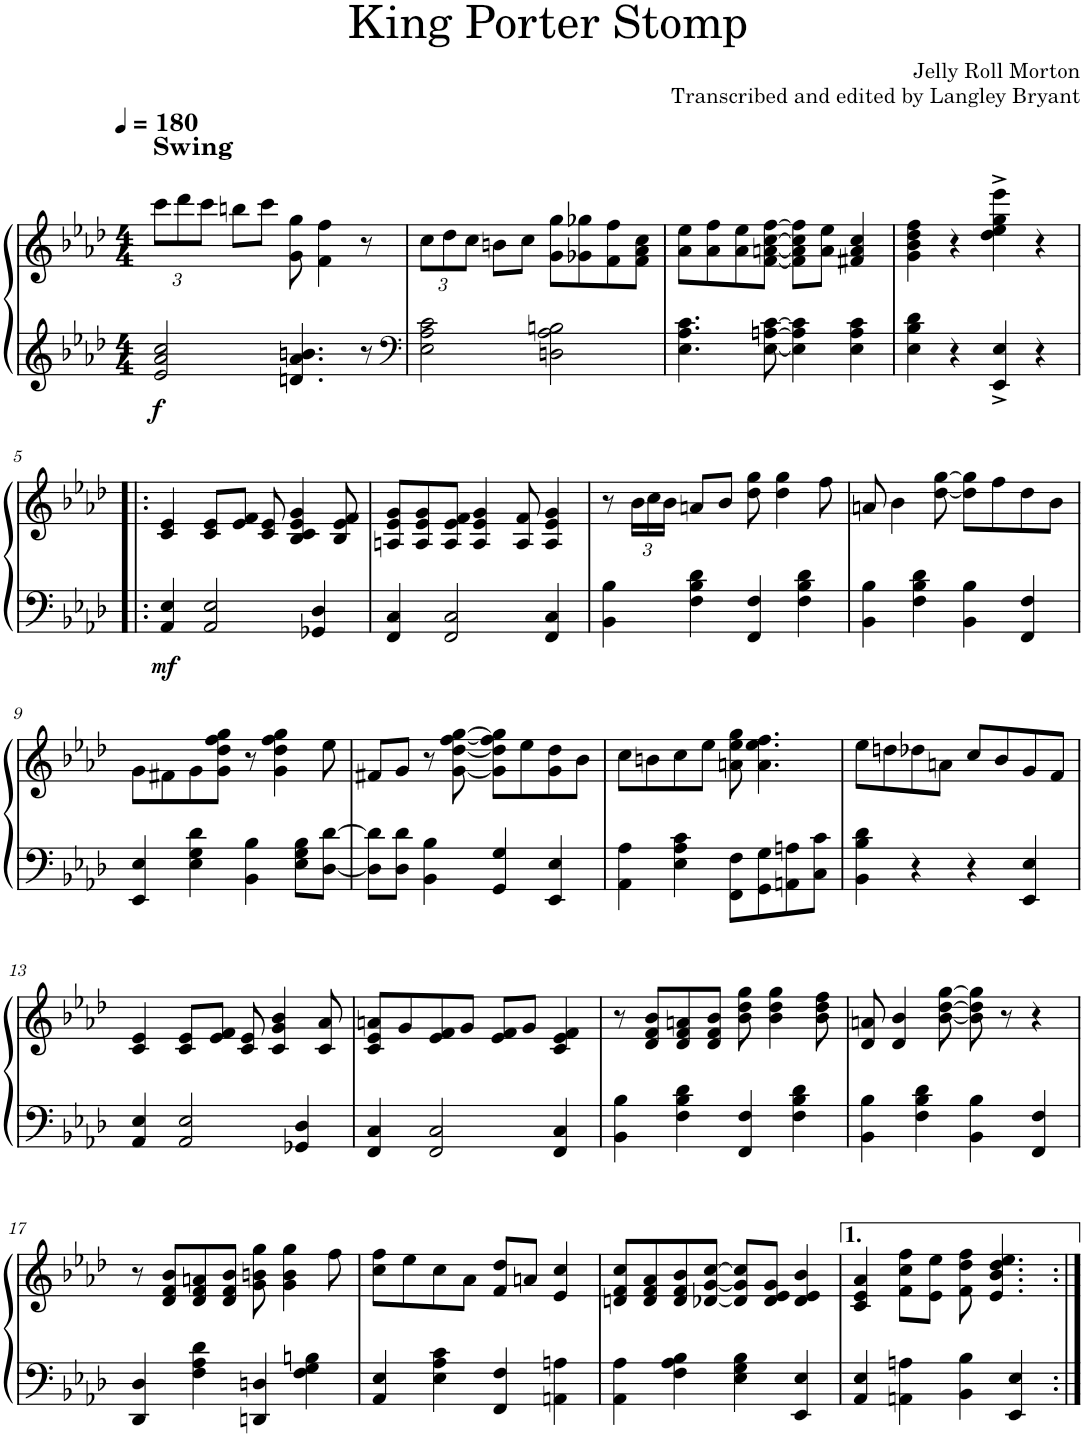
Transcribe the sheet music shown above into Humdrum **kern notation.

**kern	**kern	**dynam
*part1	*part1	*part1
*staff2	*staff1	*staff1/2
*I"Piano	*	*
*I'Pno.	*	*
*clefG2	*clefG2	*
*k[b-e-a-d-]	*k[b-e-a-d-]	*
*M4/4	*M4/4	*
*MM180	*MM180	*
*	*Xbrackettup	*
=1	=1	=1
!	!LO:TX:a:B:t=Swing	!
!	!	!LO:DY:b=2
2e-/ 2a-/ 2cc/	12ccc\L	f
.	12ddd-\	.
.	12ccc\J	.
.	8bbn\L	.
.	8ccc\J	.
4.dn/ 4.a-/ 4.bn/	8g\' 8gg\'	.
.	4f\ 4ff\	.
8r	8r	.
=2	=2	=2
*clefF4	*	*
2E-\' 2A-\' 2c\'	12cc\L	.
.	12dd-\	.
.	12cc\J	.
.	8bn\L	.
.	8cc\J	.
2Dn\' 2A-\' 2Bn\'	8g\' 8gg\'L	.
.	8g-X\ 8gg-X\	.
.	8f\' 8ff\'	.
.	8f\' 8a-\' 8cc\'J	.
=3	=3	=3
4.E-\' 4.A-\' 4.c\'	8a-\' 8ee-\'L	.
.	8a-\' 8ff\'	.
.	8a-\' 8ee-\'	.
[8E-\ [8An\ [8c\	[8f\ [8an\ [8cc\ [8ff\J	.
4E-\]' 4A\]' 4c\]'	8f\] 8a\] 8cc\] 8ff\]L	.
.	8a\ 8ee-\J	.
4E-\' 4A\' 4c\'	4f#X/' 4a/' 4cc/'	.
=4	=4	=4
4E-\ 4B-\ 4d-\	4g\ 4b-\ 4dd-\ 4ff\	.
4r	4r	.
4EE-/^ 4E-/^	4dd-\^ 4ee-\^ 4gg\^ 4eee-\^	.
4r	4r	.
!!LO:LB:g=z
=5!|:	=5!|:	=5!|:
!	!	!LO:DY:b=2
4AA-/' 4E-/'	4c/' 4e-/'	mf
2AA-/' 2E-/'	8c/' 8e-/'L	.
.	8e-/ 8f/J	.
.	8c/' 8e-/'	.
.	4B-/' 4c/' 4e-/' 4g/'	.
4GG-X/' 4D-/'	.	.
.	8B-/ 8e-/ 8f/	.
=6	=6	=6
4FF/' 4C/'	8An/' 8e-/' 8g/'L	.
.	8A/' 8e-/' 8g/'	.
2FF/' 2C/'	8A/' 8e-/' 8f/'J	.
.	4A/' 4e-/' 4g/'	.
.	8A/ 8f/	.
4FF/' 4C/'	4A/' 4e-/' 4g/'	.
=7	=7	=7
4BB-\' 4B-\'	8r	.
.	24b-\LL	.
.	24cc\	.
.	24b-\JJ	.
4F\' 4B-\' 4d-\'	8an/L	.
.	8b-/J	.
4FF/' 4F/'	8dd-\' 8gg\'	.
.	4dd-\' 4gg\'	.
4F\' 4B-\' 4d-\'	.	.
.	8ff\	.
=8	=8	=8
4BB-\' 4B-\'	8an/	.
.	4b-\	.
4F\' 4B-\' 4d-\'	.	.
.	[8dd-\ [8gg\	.
4BB-\' 4B-\'	8dd-\] 8gg\]L	.
.	8ff\	.
4FF/' 4F/'	8dd-\	.
.	8b-\J	.
!!LO:LB:g=z
=9	=9	=9
4EE-/' 4E-/'	8g\L	.
.	8f#X\	.
4E-\' 4G\' 4d-\'	8g\	.
.	8g\ 8dd-\ 8ff\ 8gg\J	.
4BB-\' 4B-\'	8r	.
.	4g\ 4dd-\ 4ff\ 4gg\	.
8E-\' 8G\' 8B-\'L	.	.
[8D-\ [8d-\J	8ee-\	.
=10	=10	=10
8D-\] 8d-\]L	8f#X/L	.
8D-\ 8d-\J	8g/J	.
4BB-\' 4B-\'	8r	.
.	[8g\ [8dd-\ [8ff\ [8gg\	.
4GG/' 4G/'	8g\] 8dd-\] 8ff\] 8gg\]L	.
.	8ee-\	.
4EE-/' 4E-/'	8g\ 8dd-\	.
.	8b-\J	.
=11	=11	=11
4AA-\' 4A-\'	8cc\L	.
.	8bn\	.
4E-\' 4A-\' 4c\'	8cc\	.
.	8ee-\J	.
8FF\' 8F\'L	8an\' 8ee-\' 8gg\'	.
8GG\ 8G\	4.a\' 4.ee-\' 4.ff\'	.
8AAn\' 8An\'	.	.
8C\ 8c\J	.	.
=12	=12	=12
4BB-\ 4B-\ 4d-\	8ee-\L	.
.	8ddn\	.
4r	8dd-X\	.
.	8an\J	.
4r	8cc/L	.
.	8b-/	.
4EE-/ 4E-/	8g/	.
.	8f/J	.
!!LO:LB:g=z
=13	=13	=13
4AA-/' 4E-/'	4c/' 4e-/'	.
2AA-/ 2E-/	8c/' 8e-/'L	.
.	8e-/' 8f/'J	.
.	8c/' 8e-/'	.
.	4c/' 4g/' 4b-/'	.
4GG-X/' 4D-/'	.	.
.	8c/ 8a-/	.
=14	=14	=14
4FF/' 4C/'	8c/' 8e-/' 8an/'L	.
.	8g/	.
2FF/ 2C/	8e-/' 8f/'	.
.	8g/J	.
.	8e-/' 8f/'L	.
.	8g/J	.
4FF/' 4C/'	4c/' 4e-/' 4f/'	.
=15	=15	=15
4BB-\' 4B-\'	8r	.
.	8d-/ 8f/ 8b-/L	.
4F\' 4B-\' 4d-\'	8d-/' 8f/' 8an/'	.
.	8d-/ 8f/ 8b-/J	.
4FF/' 4F/'	8b-\' 8dd-\' 8gg\'	.
.	4b-\' 4dd-\' 4gg\'	.
4F\' 4B-\' 4d-\'	.	.
.	8b-\ 8dd-\ 8ff\	.
=16	=16	=16
4BB-\' 4B-\'	8d-/ 8an/	.
.	4d-/' 4b-/'	.
4F\' 4B-\' 4d-\'	.	.
.	[8b-\ [8dd-\ [8gg\	.
4BB-\' 4B-\'	8b-\] 8dd-\] 8gg\]	.
.	8r	.
4FF/' 4F/'	4r	.
!!LO:LB:g=z
=17	=17	=17
4DD-/' 4D-/'	8r	.
.	8d-/ 8f/ 8b-/L	.
4F\' 4A-\' 4d-\'	8d-/' 8f/' 8an/'	.
.	8d-/ 8f/ 8b-/J	.
4DDn/' 4Dn/'	8g\' 8bn\' 8gg\'	.
.	4g\' 4b\' 4gg\'	.
4F\' 4G\' 4Bn\'	.	.
.	8ff\	.
=18	=18	=18
4AA-/' 4E-/'	8cc\ 8ff\L	.
.	8ee-\	.
4E-\' 4A-\' 4c\'	8cc\	.
.	8a-\J	.
4FF/' 4F/'	8f/ 8dd-/L	.
.	8an/J	.
4AAn\' 4An\'	4e-/ 4cc/	.
=19	=19	=19
4AA-\' 4A-\'	8dn/' 8f/' 8cc/'L	.
.	8d/ 8f/ 8a-/	.
4F\' 4A-\' 4B-\'	8d/' 8f/' 8b-/'	.
.	[8d-X/ [8g/ [8cc/J	.
4E-\' 4G\' 4B-\'	8d-/]' 8g/]' 8cc/]'L	.
.	8d-/' 8e-/' 8g/'J	.
4EE-/' 4E-/'	4d-/' 4e-/' 4b-/'	.
=20	=20	=20
4AA-/ 4E-/	4c/' 4e-/' 4a-/'	.
4AAn\' 4An\'	8f\' 8cc\' 8ff\'L	.
.	8e-\ 8ee-\J	.
4BB-\' 4B-\'	8f\' 8dd-\' 8ff\'	.
.	4.e-/' 4.b-/' 4.dd-/' 4.ee-/'	.
4EE-/' 4E-/'	.	.
=:|!	=:|!	=:|!
*-	*-	*-
